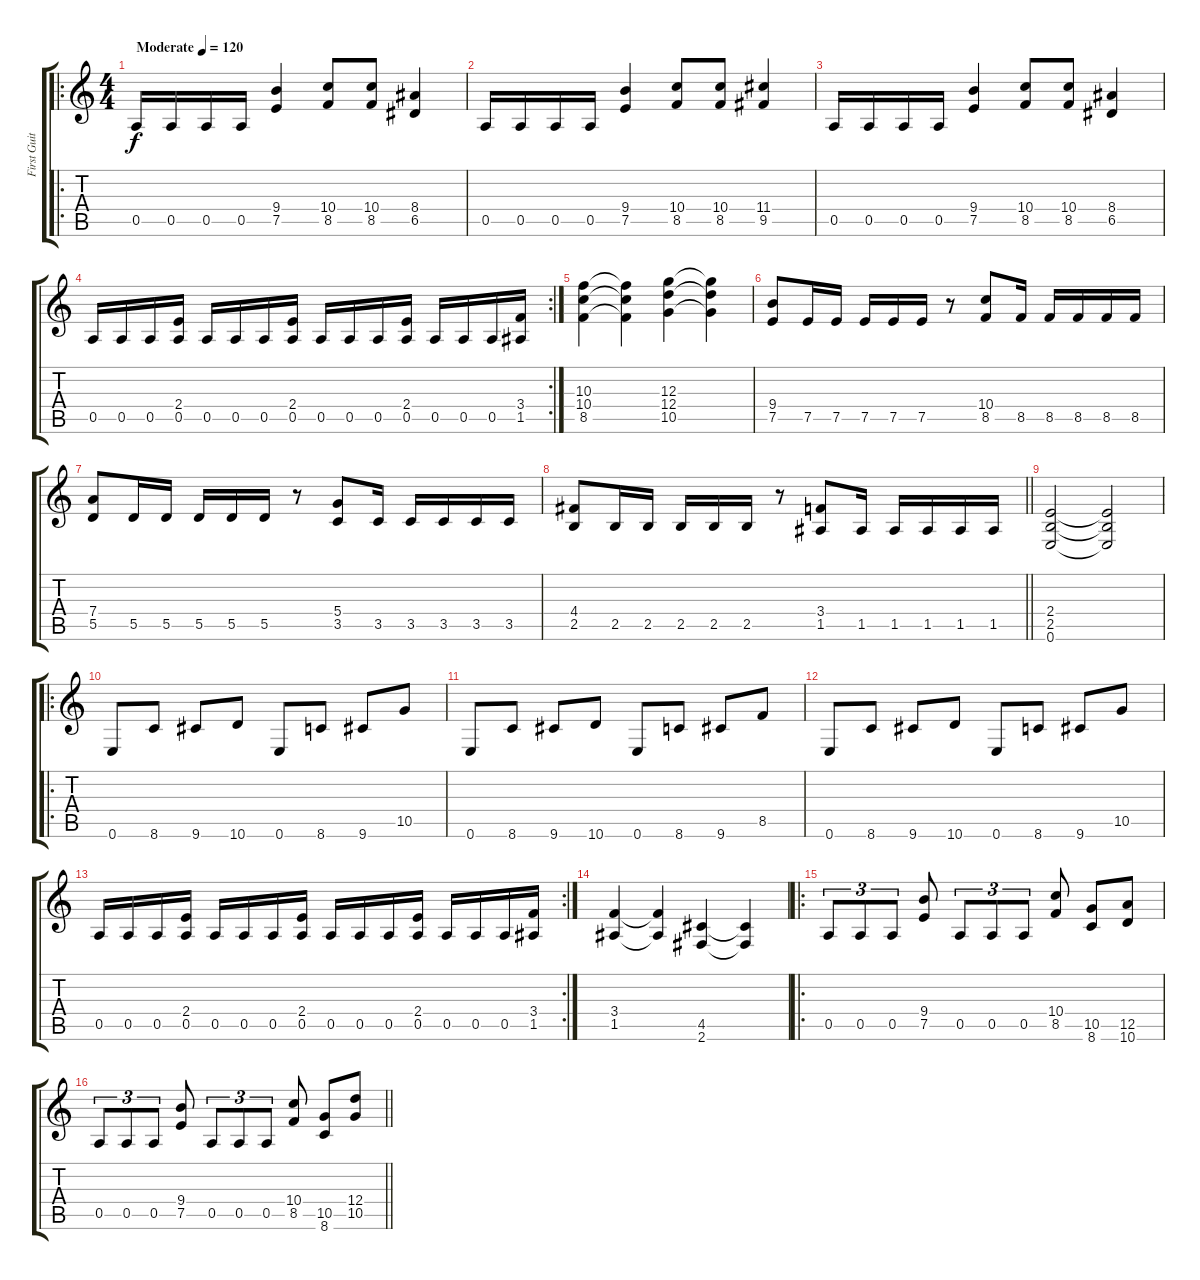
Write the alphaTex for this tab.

\track ("First Guitar" "First Guit") {instrument overdrivenguitar}
\staff {score tabs}
\tuning (E4 B3 G3 D3 A2 E2) {hide}
\ro
\ts (4 4)
\tempo (120 "Moderate")
\clef g2
\ks c
0.5.16{dy f instrument overdrivenguitar} 0.5.16 0.5.16 0.5.16 (9.4 7.5).4 (10.4 8.5).8 (10.4 8.5).8 (8.4 6.5).4 |
0.5.16 0.5.16 0.5.16 0.5.16 (9.4 7.5).4 (10.4 8.5).8 (10.4 8.5).8 (11.4 9.5).4 |
0.5.16 0.5.16 0.5.16 0.5.16 (9.4 7.5).4 (10.4 8.5).8 (10.4 8.5).8 (8.4 6.5).4 |
\rc 2
0.5.16 0.5.16 0.5.16 (2.4 0.5).16 0.5.16 0.5.16 0.5.16 (2.4 0.5).16 0.5.16 0.5.16 0.5.16 (2.4 0.5).16 0.5.16 0.5.16 0.5.16 (3.4 1.5).16 |
(10.3 10.4 8.5).4 (10.3{t} 10.4{t} 8.5{t}).4 (12.3 12.4 10.5).4 (12.3{t} 12.4{t} 10.5{t}).4 |
(9.4 7.5).8 7.5.16 7.5.16 7.5.16 7.5.16 7.5.16 r.8 (10.4 8.5).8 8.5.16 8.5.16 8.5.16 8.5.16 8.5.16 |
(7.4 5.5).8 5.5.16 5.5.16 5.5.16 5.5.16 5.5.16 r.8 (5.4 3.5).8 3.5.16 3.5.16 3.5.16 3.5.16 3.5.16 |
\barLineRight lightlight
(4.4 2.5).8 2.5.16 2.5.16 2.5.16 2.5.16 2.5.16 r.8 (3.4 1.5).8 1.5.16 1.5.16 1.5.16 1.5.16 1.5.16 |
(2.4 2.5 0.6).2 (2.4{t} 2.5{t} 0.6{t}).2 |
\ro
0.6.8 8.6.8 9.6.8 10.6.8 0.6.8 8.6.8 9.6.8 10.5.8 |
0.6.8 8.6.8 9.6.8 10.6.8 0.6.8 8.6.8 9.6.8 8.5.8 |
0.6.8 8.6.8 9.6.8 10.6.8 0.6.8 8.6.8 9.6.8 10.5.8 |
\rc 2
0.5.16 0.5.16 0.5.16 (2.4 0.5).16 0.5.16 0.5.16 0.5.16 (2.4 0.5).16 0.5.16 0.5.16 0.5.16 (2.4 0.5).16 0.5.16 0.5.16 0.5.16 (3.4 1.5).16 |
(3.4 1.5).4 (3.4{t} 1.5{t}).4 (4.5 2.6).4 (4.5{t} 2.6{t}).4 |
\ro
0.5.8{tu (3 2)} 0.5.8{tu (3 2)} 0.5.8{tu (3 2)} (9.4 7.5).8 0.5.8{tu (3 2)} 0.5.8{tu (3 2)} 0.5.8{tu (3 2)} (10.4 8.5).8 (10.5 8.6).8 (12.5 10.6).8 |
\barLineRight lightlight
0.5.8{tu (3 2)} 0.5.8{tu (3 2)} 0.5.8{tu (3 2)} (9.4 7.5).8 0.5.8{tu (3 2)} 0.5.8{tu (3 2)} 0.5.8{tu (3 2)} (10.4 8.5).8 (10.5 8.6).8 (12.4 10.5).8
